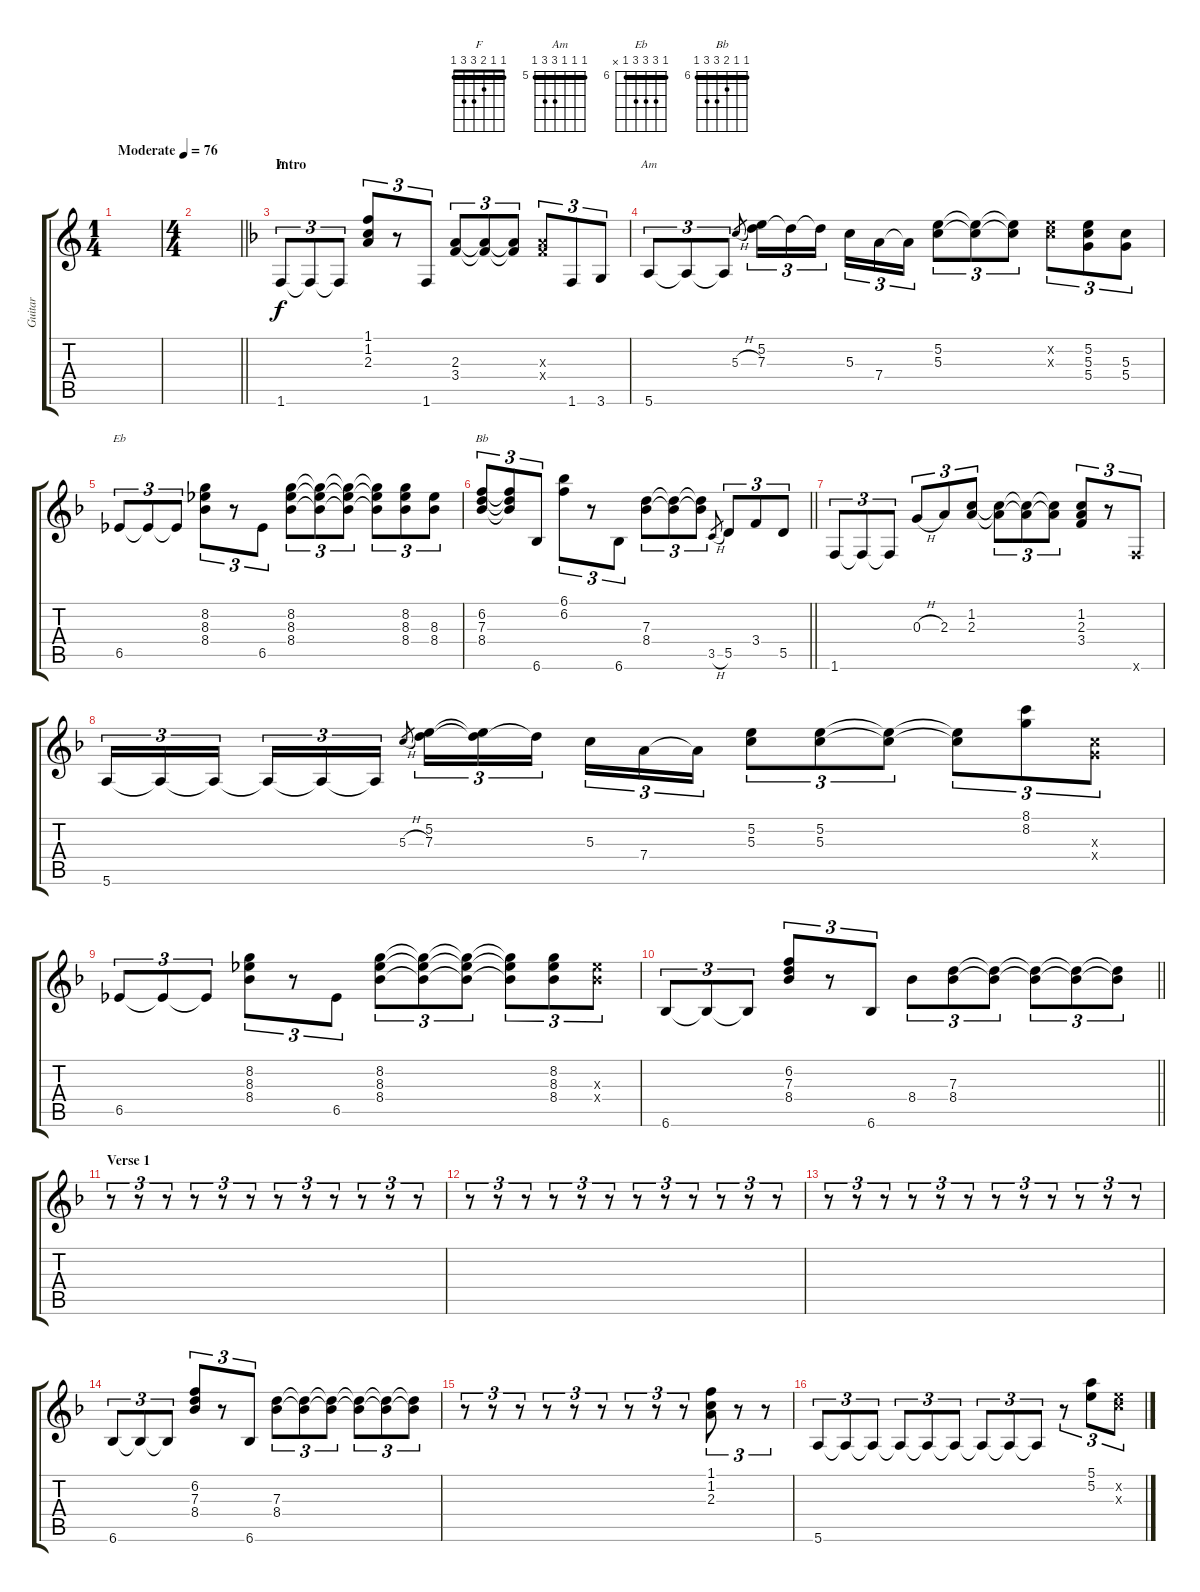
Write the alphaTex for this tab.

\track ("Guitar" "Guitar") {instrument electricguitarclean}
\staff {score tabs}
\tuning (E4 B3 G3 D3 A2 E2) {hide}
\chord ("F" 1 1 2 3 3 1) {barre 1}
\chord ("Am" 5 5 5 7 7 5) {firstfret 5 barre 5}
\chord ("Eb" 6 8 8 8 6 x) {firstfret 6 barre 6}
\chord ("Bb" 6 6 7 8 8 6) {firstfret 6 barre 6}
\ts (1 4)
\tempo (76 "Moderate")
\clef g2
\ks c
|
\ts (4 4)
\barLineRight lightlight
|
\section ("" "Intro")
\ks f
1.6.8{tu (3 2) ch "F"} 1.6{t}.8{tu (3 2)} 1.6{t}.8{tu (3 2)} (1.1 1.2 2.3).8{tu (3 2)} r.8{tu (3 2)} 1.6.8{tu (3 2)} (2.3 3.4).8{tu (3 2)} (2.3{t} 3.4{t}).8{tu (3 2)} (2.3{t} 3.4{t}).8{tu (3 2)} (2.3{x} 3.4{x}).8{tu (3 2)} 1.6.8{tu (3 2)} 3.6.8{tu (3 2)} |
5.6.8{tu (3 2) ch "Am"} 5.6{t}.8{tu (3 2)} 5.6{t}.8{tu (3 2)} 5.3{h}.8{gr} (5.2 7.3).16{tu (3 2)} 7.3{t}.16{tu (3 2)} 7.3{t}.16{tu (3 2) beam splitsecondary} 5.3.16{tu (3 2)} 7.4.16{tu (3 2)} 7.4{t}.16{tu (3 2)} (5.2 5.3).8{tu (3 2)} (5.2{t} 5.3{t}).8{tu (3 2)} (5.2{t} 5.3{t}).8{tu (3 2)} (5.2{x} 5.3{x}).8{tu (3 2)} (5.2 5.3 5.4).8{tu (3 2)} (5.3 5.4).8{tu (3 2)} |
6.5.8{tu (3 2) ch "Eb"} 6.5{t}.8{tu (3 2)} 6.5{t}.8{tu (3 2)} (8.2 8.3 8.4).8{tu (3 2)} r.8{tu (3 2)} 6.5.8{tu (3 2)} (8.2 8.3 8.4).8{tu (3 2)} (8.2{t} 8.3{t} 8.4{t}).8{tu (3 2)} (8.2{t} 8.3{t} 8.4{t}).8{tu (3 2)} (8.2{t} 8.3{t} 8.4{t}).8{tu (3 2)} (8.2 8.3 8.4).8{tu (3 2)} (8.3 8.4).8{tu (3 2)} |
\barLineRight lightlight
(6.2 7.3 8.4).8{tu (3 2) ch "Bb"} (6.2{t} 7.3{t} 8.4{t}).8{tu (3 2)} 6.6.8{tu (3 2)} (6.1 6.2).8{tu (3 2)} r.8{tu (3 2)} 6.6.8{tu (3 2)} (7.3 8.4).8{tu (3 2)} (7.3{t} 8.4{t}).8{tu (3 2)} (7.3{t} 8.4{t}).8{tu (3 2)} 3.5{h}.8{gr} 5.5.8{tu (3 2)} 3.4.8{tu (3 2)} 5.5.8{tu (3 2)} |
1.6.8{tu (3 2)} 1.6{t}.8{tu (3 2)} 1.6{t}.8{tu (3 2)} 0.3{h}.8{tu (3 2)} 2.3.8{tu (3 2)} (1.2 2.3).8{tu (3 2)} (1.2{t} 2.3{t}).8{tu (3 2)} (1.2{t} 2.3{t}).8{tu (3 2)} (1.2{t} 2.3{t}).8{tu (3 2)} (1.2 2.3 3.4).8{tu (3 2)} r.8{tu (3 2)} 1.6{x}.8{tu (3 2)} |
5.6.16{tu (3 2)} 5.6{t}.16{tu (3 2)} 5.6{t}.16{tu (3 2) beam splitsecondary} 5.6{t}.16{tu (3 2)} 5.6{t}.16{tu (3 2)} 5.6{t}.16{tu (3 2)} 5.3{h}.8{gr} (5.2 7.3).16{tu (3 2)} (5.2{t} 7.3{t}).16{tu (3 2)} 7.3{t}.16{tu (3 2) beam splitsecondary} 5.3.16{tu (3 2)} 7.4.16{tu (3 2)} 7.4{t}.16{tu (3 2)} (5.2 5.3).8{tu (3 2)} (5.2 5.3).8{tu (3 2)} (5.2{t} 5.3{t}).8{tu (3 2)} (5.2{t} 5.3{t}).8{tu (3 2)} (8.1 8.2).8{tu (3 2)} (5.3{x} 5.4{x}).8{tu (3 2)} |
6.5.8{tu (3 2)} 6.5{t}.8{tu (3 2)} 6.5{t}.8{tu (3 2)} (8.2 8.3 8.4).8{tu (3 2)} r.8{tu (3 2)} 6.5.8{tu (3 2)} (8.2 8.3 8.4).8{tu (3 2)} (8.2{t} 8.3{t} 8.4{t}).8{tu (3 2)} (8.2{t} 8.3{t} 8.4{t}).8{tu (3 2)} (8.2{t} 8.3{t} 8.4{t}).8{tu (3 2)} (8.2 8.3 8.4).8{tu (3 2)} (8.3{x} 8.4{x}).8{tu (3 2)} |
\barLineRight lightlight
6.6.8{tu (3 2)} 6.6{t}.8{tu (3 2)} 6.6{t}.8{tu (3 2)} (6.2 7.3 8.4).8{tu (3 2)} r.8{tu (3 2)} 6.6.8{tu (3 2)} 8.4.8{tu (3 2)} (7.3 8.4).8{tu (3 2)} (7.3{t} 8.4{t}).8{tu (3 2)} (7.3{t} 8.4{t}).8{tu (3 2)} (7.3{t} 8.4{t}).8{tu (3 2)} (7.3{t} 8.4{t}).8{tu (3 2)} |
\section ("" "Verse 1")
r.8{tu (3 2)} r.8{tu (3 2)} r.8{tu (3 2)} r.8{tu (3 2)} r.8{tu (3 2)} r.8{tu (3 2)} r.8{tu (3 2)} r.8{tu (3 2)} r.8{tu (3 2)} r.8{tu (3 2)} r.8{tu (3 2)} r.8{tu (3 2)} |
r.8{tu (3 2)} r.8{tu (3 2)} r.8{tu (3 2)} r.8{tu (3 2)} r.8{tu (3 2)} r.8{tu (3 2)} r.8{tu (3 2)} r.8{tu (3 2)} r.8{tu (3 2)} r.8{tu (3 2)} r.8{tu (3 2)} r.8{tu (3 2)} |
r.8{tu (3 2)} r.8{tu (3 2)} r.8{tu (3 2)} r.8{tu (3 2)} r.8{tu (3 2)} r.8{tu (3 2)} r.8{tu (3 2)} r.8{tu (3 2)} r.8{tu (3 2)} r.8{tu (3 2)} r.8{tu (3 2)} r.8{tu (3 2)} |
6.6.8{tu (3 2)} 6.6{t}.8{tu (3 2)} 6.6{t}.8{tu (3 2)} (6.2 7.3 8.4).8{tu (3 2)} r.8{tu (3 2)} 6.6.8{tu (3 2)} (7.3 8.4).8{tu (3 2)} (7.3{t} 8.4{t}).8{tu (3 2)} (7.3{t} 8.4{t}).8{tu (3 2)} (7.3{t} 8.4{t}).8{tu (3 2)} (7.3{t} 8.4{t}).8{tu (3 2)} (7.3{t} 8.4{t}).8{tu (3 2)} |
r.8{tu (3 2)} r.8{tu (3 2)} r.8{tu (3 2)} r.8{tu (3 2)} r.8{tu (3 2)} r.8{tu (3 2)} r.8{tu (3 2)} r.8{tu (3 2)} r.8{tu (3 2)} (1.1 1.2 2.3).8{tu (3 2)} r.8{tu (3 2)} r.8{tu (3 2)} |
5.6.8{tu (3 2)} 5.6{t}.8{tu (3 2)} 5.6{t}.8{tu (3 2)} 5.6{t}.8{tu (3 2)} 5.6{t}.8{tu (3 2)} 5.6{t}.8{tu (3 2)} 5.6{t}.8{tu (3 2)} 5.6{t}.8{tu (3 2)} 5.6{t}.8{tu (3 2)} r.8{tu (3 2)} (5.1 5.2).8{tu (3 2)} (5.2{x} 5.3{x}).8{tu (3 2)}
